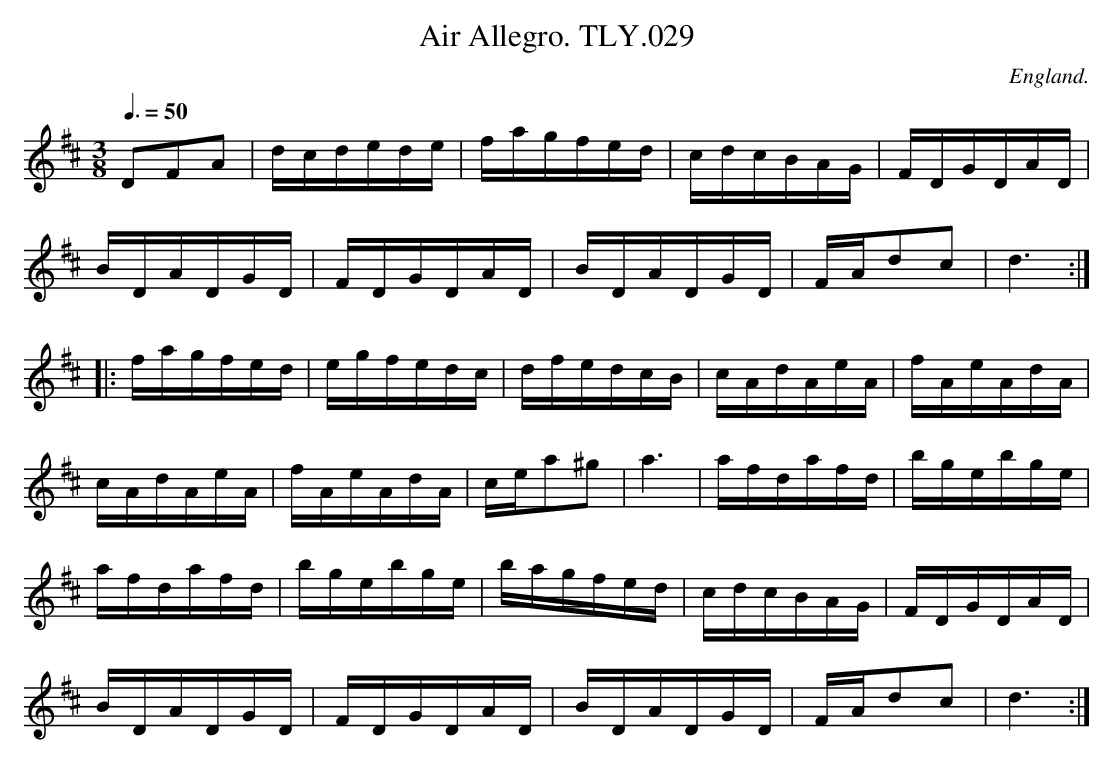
X:1
T:Air Allegro. TLY.029
M:3/8
L:1/16
Q:3/8=50
O:England.
K:D
D2F2A2|dcdede|fagfed|cdcBAG|FDGDAD|
BDADGD|FDGDAD|BDADGD|FAd2c2|d6:|
|:fagfed|egfedc|dfedcB|cAdAeA|fAeAdA|
cAdAeA|fAeAdA|cea2^g2|a6|afdafd|bgebge|
afdafd|bgebge|bagfed|cdcBAG|FDGDAD|
BDADGD|FDGDAD|BDADGD|FAd2c2|d6:|
